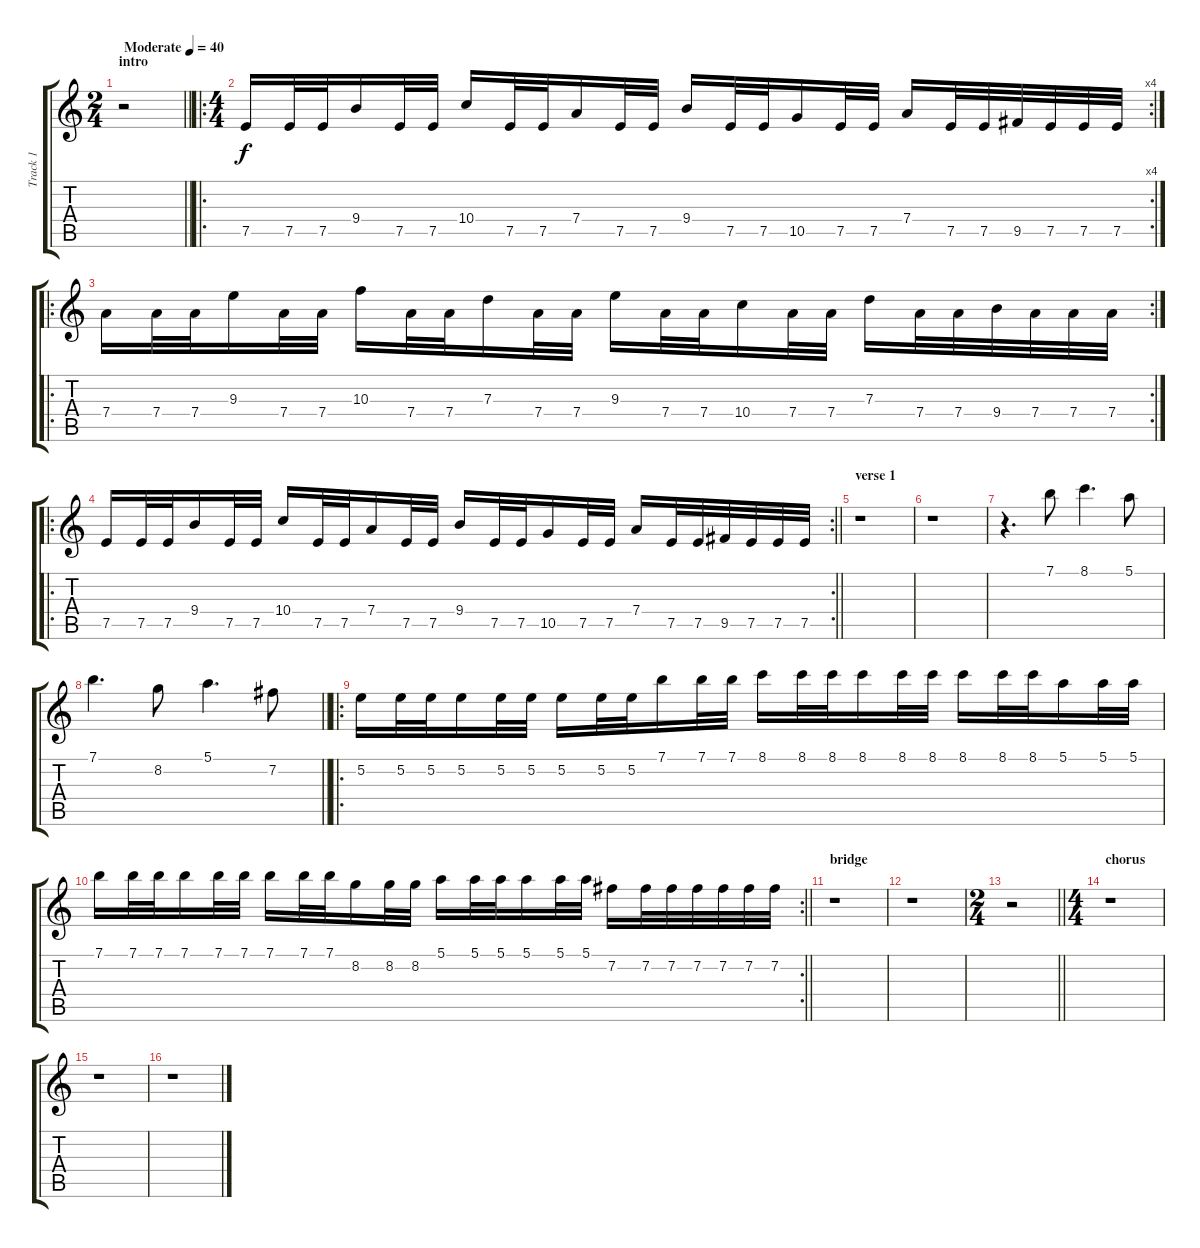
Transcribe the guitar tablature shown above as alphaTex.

\track ("Track 1" "Track 1") {instrument overdrivenguitar}
\staff {score tabs}
\tuning (E4 B3 G3 D3 A2 E2) {hide}
\ts (2 4)
\section ("" "intro")
\tempo (40 "Moderate")
\clef g2
\barLineRight lightlight
\ks c
r.2{dy f instrument overdrivenguitar} |
\ro
\rc 4
\ts (4 4)
7.5.16 7.5.32 7.5.32 9.4.16 7.5.32 7.5.32 10.4.16 7.5.32 7.5.32 7.4.16 7.5.32 7.5.32 9.4.16 7.5.32 7.5.32 10.5.16 7.5.32 7.5.32 7.4.16 7.5.32 7.5.32 9.5.32 7.5.32 7.5.32 7.5.32 |
\ro
\rc 2
7.4.16 7.4.32 7.4.32 9.3.16 7.4.32 7.4.32 10.3.16 7.4.32 7.4.32 7.3.16 7.4.32 7.4.32 9.3.16 7.4.32 7.4.32 10.4.16 7.4.32 7.4.32 7.3.16 7.4.32 7.4.32 9.4.32 7.4.32 7.4.32 7.4.32 |
\ro
\rc 2
\barLineRight lightlight
7.5.16 7.5.32 7.5.32 9.4.16 7.5.32 7.5.32 10.4.16 7.5.32 7.5.32 7.4.16 7.5.32 7.5.32 9.4.16 7.5.32 7.5.32 10.5.16 7.5.32 7.5.32 7.4.16 7.5.32 7.5.32 9.5.32 7.5.32 7.5.32 7.5.32 |
\section ("" "verse 1")
r.1 |
r.1 |
r.4{d} 7.1.8 8.1.4{d} 5.1.8 |
\barLineRight lightlight
7.1.4{d} 8.2.8 5.1.4{d} 7.2.8 |
\ro
5.2.16 5.2.32 5.2.32 5.2.16 5.2.32 5.2.32 5.2.16 5.2.32 5.2.32 7.1.16 7.1.32 7.1.32 8.1.16 8.1.32 8.1.32 8.1.16 8.1.32 8.1.32 8.1.16 8.1.32 8.1.32 5.1.16 5.1.32 5.1.32 |
\rc 2
\barLineRight lightlight
7.1.16 7.1.32 7.1.32 7.1.16 7.1.32 7.1.32 7.1.16 7.1.32 7.1.32 8.2.16 8.2.32 8.2.32 5.1.16 5.1.32 5.1.32 5.1.16 5.1.32 5.1.32 7.2.16 7.2.32 7.2.32 7.2.32 7.2.32 7.2.32 7.2.32 |
\section ("" "bridge")
r.1 |
r.1 |
\ts (2 4)
\barLineRight lightlight
r.2 |
\ts (4 4)
\section ("" "chorus")
r.1 |
r.1 |
r.1
